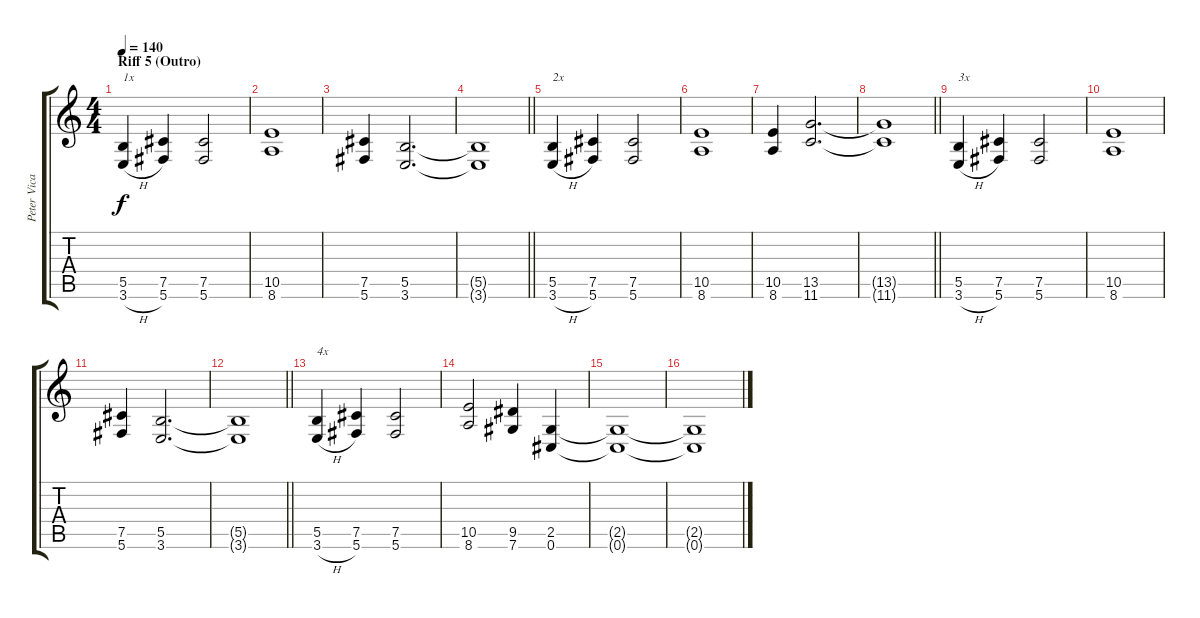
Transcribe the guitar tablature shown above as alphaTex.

\track ("Peter Vicar" "Peter Vica") {instrument distortionguitar}
\staff {score tabs}
\tuning (Db4 Ab3 E3 B2 Gb2 Db2) {hide}
\ts (4 4)
\section ("" "Riff 5 (Outro)")
\tempo 140
\clef g2
\ks c
(5.5 3.6{h}).4{txt "1x" dy f} (7.5 5.6).4 (7.5 5.6).2 |
(10.5 8.6).1 |
(7.5 5.6).4 (5.5 3.6).2{d} |
\barLineRight lightlight
(5.5{t} 3.6{t}).1 |
(5.5 3.6{h}).4{txt "2x"} (7.5 5.6).4 (7.5 5.6).2 |
(10.5 8.6).1 |
(10.5 8.6).4 (13.5 11.6).2{d} |
\barLineRight lightlight
(13.5{t} 11.6{t}).1 |
(5.5 3.6{h}).4{txt "3x"} (7.5 5.6).4 (7.5 5.6).2 |
(10.5 8.6).1 |
(7.5 5.6).4 (5.5 3.6).2{d} |
\barLineRight lightlight
(5.5{t} 3.6{t}).1 |
(5.5 3.6{h}).4{txt "4x"} (7.5 5.6).4 (7.5 5.6).2 |
(10.5 8.6).2 (9.5 7.6).4 (2.5 0.6).4 |
(2.5{t} 0.6{t}).1 |
(2.5{t} 0.6{t}).1
